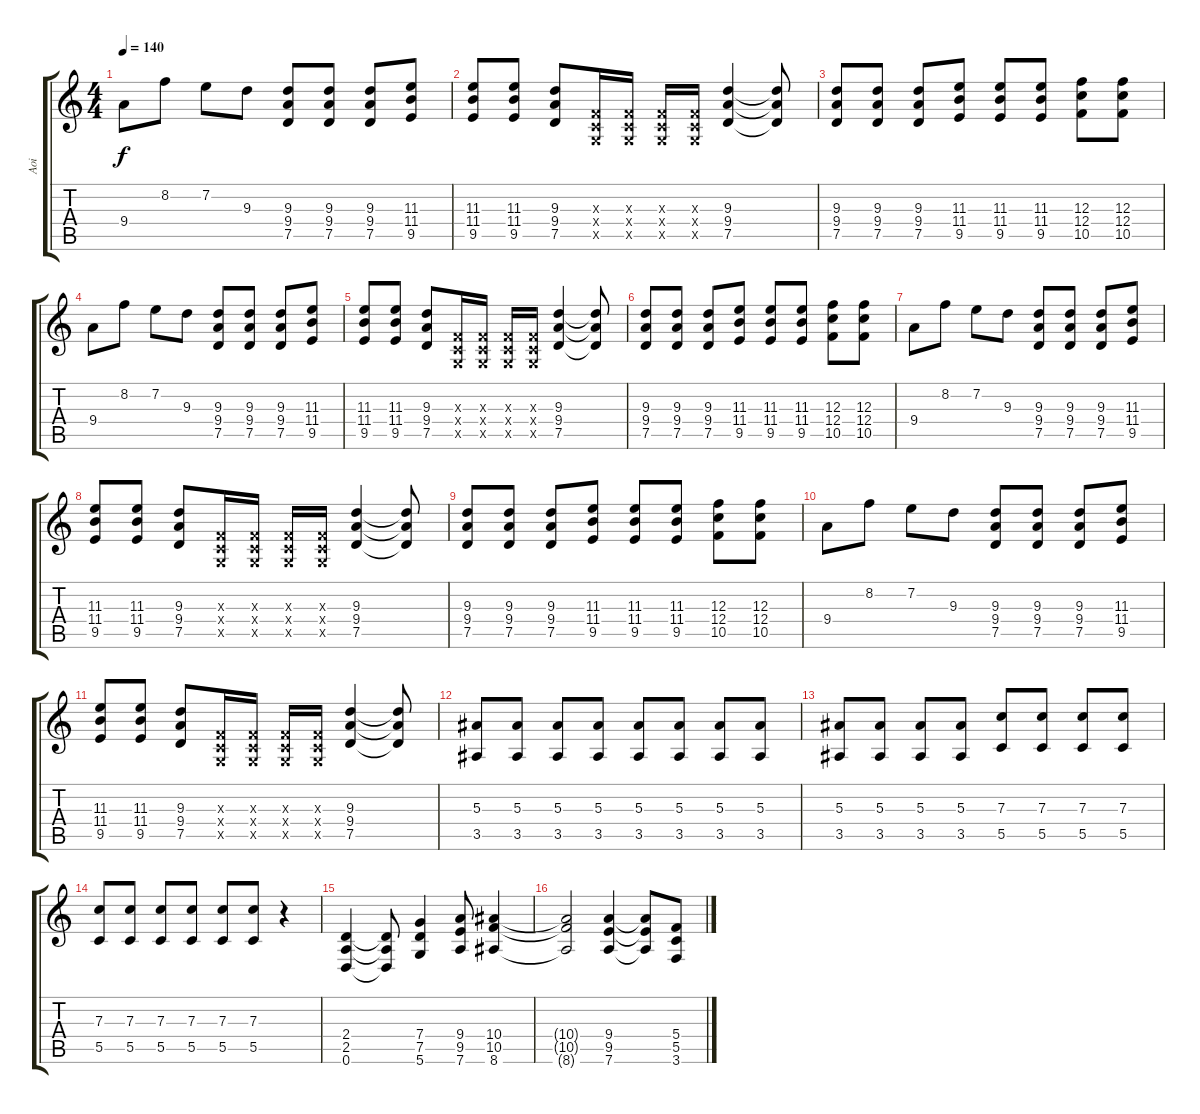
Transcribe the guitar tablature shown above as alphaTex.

\track ("Aoi" "Aoi") {instrument distortionguitar}
\staff {score tabs}
\tuning (D4 A3 F3 C3 G2 D2) {hide}
\ts (4 4)
\tempo 140
\clef g2
\ks c
9.4.8{dy f} 8.2.8 7.2.8 9.3.8 (9.3 9.4 7.5).8 (9.3 9.4 7.5).8 (9.3 9.4 7.5).8 (11.3 11.4 9.5).8 |
(11.3 11.4 9.5).8 (11.3 11.4 9.5).8 (9.3 9.4 7.5).8 (0.3{x} 0.4{x} 0.5{x}).16 (0.3{x} 0.4{x} 0.5{x}).16 (0.3{x} 0.4{x} 0.5{x}).16 (0.3{x} 0.4{x} 0.5{x}).16 (9.3 9.4 7.5).4 (9.3{t} 9.4{t} 7.5{t}).8 |
(9.3 9.4 7.5).8 (9.3 9.4 7.5).8 (9.3 9.4 7.5).8 (11.3 11.4 9.5).8 (11.3 11.4 9.5).8 (11.3 11.4 9.5).8 (12.3 12.4 10.5).8 (12.3 12.4 10.5).8 |
9.4.8 8.2.8 7.2.8 9.3.8 (9.3 9.4 7.5).8 (9.3 9.4 7.5).8 (9.3 9.4 7.5).8 (11.3 11.4 9.5).8 |
(11.3 11.4 9.5).8 (11.3 11.4 9.5).8 (9.3 9.4 7.5).8 (0.3{x} 0.4{x} 0.5{x}).16 (0.3{x} 0.4{x} 0.5{x}).16 (0.3{x} 0.4{x} 0.5{x}).16 (0.3{x} 0.4{x} 0.5{x}).16 (9.3 9.4 7.5).4 (9.3{t} 9.4{t} 7.5{t}).8 |
(9.3 9.4 7.5).8 (9.3 9.4 7.5).8 (9.3 9.4 7.5).8 (11.3 11.4 9.5).8 (11.3 11.4 9.5).8 (11.3 11.4 9.5).8 (12.3 12.4 10.5).8 (12.3 12.4 10.5).8 |
9.4.8 8.2.8 7.2.8 9.3.8 (9.3 9.4 7.5).8 (9.3 9.4 7.5).8 (9.3 9.4 7.5).8 (11.3 11.4 9.5).8 |
(11.3 11.4 9.5).8 (11.3 11.4 9.5).8 (9.3 9.4 7.5).8 (0.3{x} 0.4{x} 0.5{x}).16 (0.3{x} 0.4{x} 0.5{x}).16 (0.3{x} 0.4{x} 0.5{x}).16 (0.3{x} 0.4{x} 0.5{x}).16 (9.3 9.4 7.5).4 (9.3{t} 9.4{t} 7.5{t}).8 |
(9.3 9.4 7.5).8 (9.3 9.4 7.5).8 (9.3 9.4 7.5).8 (11.3 11.4 9.5).8 (11.3 11.4 9.5).8 (11.3 11.4 9.5).8 (12.3 12.4 10.5).8 (12.3 12.4 10.5).8 |
9.4.8 8.2.8 7.2.8 9.3.8 (9.3 9.4 7.5).8 (9.3 9.4 7.5).8 (9.3 9.4 7.5).8 (11.3 11.4 9.5).8 |
(11.3 11.4 9.5).8 (11.3 11.4 9.5).8 (9.3 9.4 7.5).8 (0.3{x} 0.4{x} 0.5{x}).16 (0.3{x} 0.4{x} 0.5{x}).16 (0.3{x} 0.4{x} 0.5{x}).16 (0.3{x} 0.4{x} 0.5{x}).16 (9.3 9.4 7.5).4 (9.3{t} 9.4{t} 7.5{t}).8 |
(5.3 3.5).8 (5.3 3.5).8 (5.3 3.5).8 (5.3 3.5).8 (5.3 3.5).8 (5.3 3.5).8 (5.3 3.5).8 (5.3 3.5).8 |
(5.3 3.5).8 (5.3 3.5).8 (5.3 3.5).8 (5.3 3.5).8 (7.3 5.5).8 (7.3 5.5).8 (7.3 5.5).8 (7.3 5.5).8 |
(7.3 5.5).8 (7.3 5.5).8 (7.3 5.5).8 (7.3 5.5).8 (7.3 5.5).8 (7.3 5.5).8 r.4 |
(2.4 2.5 0.6).4 (2.4{t} 2.5{t} 0.6{t}).8 (7.4 7.5 5.6).4 (9.4 9.5 7.6).8 (10.4 10.5 8.6).4 |
(10.4{t} 10.5{t} 8.6{t}).2 (9.4 9.5 7.6).4 (9.4{t} 9.5{t} 7.6{t}).8 (5.4 5.5 3.6).8
